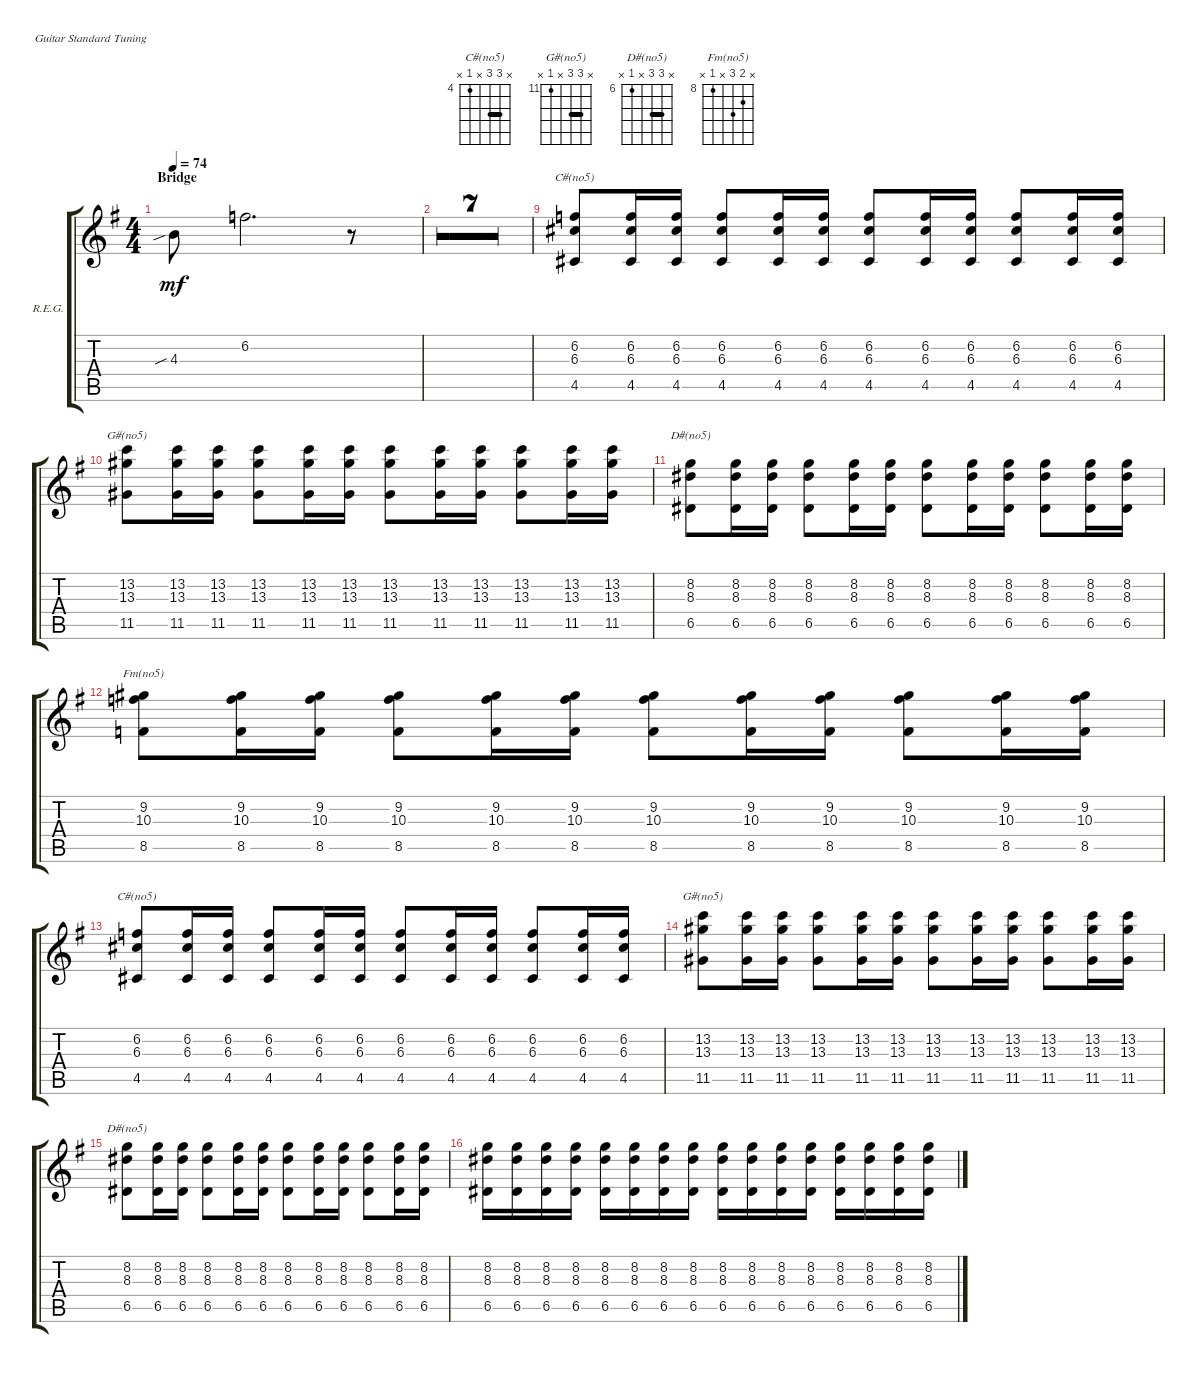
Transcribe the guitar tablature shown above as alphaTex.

\defaultSystemsLayout 4
\bracketExtendMode groupsimilarinstruments
\firstSystemTrackNameOrientation horizontal
\otherSystemsTrackNameOrientation horizontal
\track ("Rhythm Electric Guitar" "R.E.G.") {multiBarRest instrument electricguitarclean}
\staff {score tabs}
\tuning (E4 B3 G3 D3 A2 E2)
\chord ("C#(no5)" x 6 6 x 4 x) {firstfret 4 barre 6}
\chord ("G#(no5)" x 13 13 x 11 x) {firstfret 11 barre 13}
\chord ("D#(no5)" x 8 8 x 6 x) {firstfret 6 barre 8}
\chord ("Fm(no5)" x 9 10 x 8 x) {firstfret 8}
\ts (4 4)
\section ("" "Bridge")
\tempo 74
\clef g2
\ks g
4.3{sib}.8{lyrics (0 "") lyrics (1 "") lyrics (2 "") lyrics (3 "") lyrics (4 "") dy mf} 6.2.2{d lyrics (0 "") lyrics (1 "") lyrics (2 "") lyrics (3 "") lyrics (4 "")} r.8 |
|
|
|
|
r.1 |
r.1 |
|
(6.3 4.5 6.2).8{ch "C#(no5)" lyrics (0 "") lyrics (1 "") lyrics (2 "") lyrics (3 "") lyrics (4 "")} (6.3 6.2 4.5).16{lyrics (0 "") lyrics (1 "") lyrics (2 "") lyrics (3 "") lyrics (4 "")} (6.3 6.2 4.5).16{lyrics (0 "") lyrics (1 "") lyrics (2 "") lyrics (3 "") lyrics (4 "")} (6.3 6.2 4.5).8{lyrics (0 "") lyrics (1 "") lyrics (2 "") lyrics (3 "") lyrics (4 "")} (6.3 6.2 4.5).16{lyrics (0 "") lyrics (1 "") lyrics (2 "") lyrics (3 "") lyrics (4 "")} (6.3 6.2 4.5).16{lyrics (0 "") lyrics (1 "") lyrics (2 "") lyrics (3 "") lyrics (4 "")} (6.3 6.2 4.5).8{lyrics (0 "") lyrics (1 "") lyrics (2 "") lyrics (3 "") lyrics (4 "")} (6.3 6.2 4.5).16{lyrics (0 "") lyrics (1 "") lyrics (2 "") lyrics (3 "") lyrics (4 "")} (6.3 6.2 4.5).16{lyrics (0 "") lyrics (1 "") lyrics (2 "") lyrics (3 "") lyrics (4 "")} (6.3 6.2 4.5).8{lyrics (0 "") lyrics (1 "") lyrics (2 "") lyrics (3 "") lyrics (4 "")} (6.3 6.2 4.5).16{lyrics (0 "") lyrics (1 "") lyrics (2 "") lyrics (3 "") lyrics (4 "")} (6.3 6.2 4.5).16{lyrics (0 "") lyrics (1 "") lyrics (2 "") lyrics (3 "") lyrics (4 "")} |
(11.5 13.3 13.2).8{ch "G#(no5)" lyrics (0 "") lyrics (1 "") lyrics (2 "") lyrics (3 "") lyrics (4 "")} (11.5 13.3 13.2).16{lyrics (0 "") lyrics (1 "") lyrics (2 "") lyrics (3 "") lyrics (4 "")} (11.5 13.3 13.2).16{lyrics (0 "") lyrics (1 "") lyrics (2 "") lyrics (3 "") lyrics (4 "")} (11.5 13.3 13.2).8{lyrics (0 "") lyrics (1 "") lyrics (2 "") lyrics (3 "") lyrics (4 "")} (11.5 13.3 13.2).16{lyrics (0 "") lyrics (1 "") lyrics (2 "") lyrics (3 "") lyrics (4 "")} (11.5 13.3 13.2).16{lyrics (0 "") lyrics (1 "") lyrics (2 "") lyrics (3 "") lyrics (4 "")} (11.5 13.3 13.2).8{lyrics (0 "") lyrics (1 "") lyrics (2 "") lyrics (3 "") lyrics (4 "")} (11.5 13.3 13.2).16{lyrics (0 "") lyrics (1 "") lyrics (2 "") lyrics (3 "") lyrics (4 "")} (11.5 13.3 13.2).16{lyrics (0 "") lyrics (1 "") lyrics (2 "") lyrics (3 "") lyrics (4 "")} (11.5 13.3 13.2).8{lyrics (0 "") lyrics (1 "") lyrics (2 "") lyrics (3 "") lyrics (4 "")} (11.5 13.3 13.2).16{lyrics (0 "") lyrics (1 "") lyrics (2 "") lyrics (3 "") lyrics (4 "")} (11.5 13.3 13.2).16{lyrics (0 "") lyrics (1 "") lyrics (2 "") lyrics (3 "") lyrics (4 "")} |
(6.5 8.3 8.2).8{ch "D#(no5)" lyrics (0 "") lyrics (1 "") lyrics (2 "") lyrics (3 "") lyrics (4 "")} (8.3 8.2 6.5).16{lyrics (0 "") lyrics (1 "") lyrics (2 "") lyrics (3 "") lyrics (4 "")} (8.3 8.2 6.5).16{lyrics (0 "") lyrics (1 "") lyrics (2 "") lyrics (3 "") lyrics (4 "")} (6.5 8.3 8.2).8{lyrics (0 "") lyrics (1 "") lyrics (2 "") lyrics (3 "") lyrics (4 "")} (6.5 8.2 8.3).16{lyrics (0 "") lyrics (1 "") lyrics (2 "") lyrics (3 "") lyrics (4 "")} (6.5 8.3 8.2).16{lyrics (0 "") lyrics (1 "") lyrics (2 "") lyrics (3 "") lyrics (4 "")} (6.5 8.2 8.3).8{lyrics (0 "") lyrics (1 "") lyrics (2 "") lyrics (3 "") lyrics (4 "")} (6.5 8.3 8.2).16{lyrics (0 "") lyrics (1 "") lyrics (2 "") lyrics (3 "") lyrics (4 "")} (6.5 8.2 8.3).16{lyrics (0 "") lyrics (1 "") lyrics (2 "") lyrics (3 "") lyrics (4 "")} (6.5 8.3 8.2).8{lyrics (0 "") lyrics (1 "") lyrics (2 "") lyrics (3 "") lyrics (4 "")} (6.5 8.2 8.3).16{lyrics (0 "") lyrics (1 "") lyrics (2 "") lyrics (3 "") lyrics (4 "")} (6.5 8.3 8.2).16{lyrics (0 "") lyrics (1 "") lyrics (2 "") lyrics (3 "") lyrics (4 "")} |
(8.5 10.3 9.2).8{ch "Fm(no5)" lyrics (0 "") lyrics (1 "") lyrics (2 "") lyrics (3 "") lyrics (4 "")} (8.5 9.2 10.3).16{lyrics (0 "") lyrics (1 "") lyrics (2 "") lyrics (3 "") lyrics (4 "")} (8.5 9.2 10.3).16{lyrics (0 "") lyrics (1 "") lyrics (2 "") lyrics (3 "") lyrics (4 "")} (8.5 9.2 10.3).8{lyrics (0 "") lyrics (1 "") lyrics (2 "") lyrics (3 "") lyrics (4 "")} (8.5 9.2 10.3).16{lyrics (0 "") lyrics (1 "") lyrics (2 "") lyrics (3 "") lyrics (4 "")} (8.5 9.2 10.3).16{lyrics (0 "") lyrics (1 "") lyrics (2 "") lyrics (3 "") lyrics (4 "")} (8.5 9.2 10.3).8{lyrics (0 "") lyrics (1 "") lyrics (2 "") lyrics (3 "") lyrics (4 "")} (8.5 9.2 10.3).16{lyrics (0 "") lyrics (1 "") lyrics (2 "") lyrics (3 "") lyrics (4 "")} (8.5 9.2 10.3).16{lyrics (0 "") lyrics (1 "") lyrics (2 "") lyrics (3 "") lyrics (4 "")} (8.5 9.2 10.3).8{lyrics (0 "") lyrics (1 "") lyrics (2 "") lyrics (3 "") lyrics (4 "")} (8.5 9.2 10.3).16{lyrics (0 "") lyrics (1 "") lyrics (2 "") lyrics (3 "") lyrics (4 "")} (8.5 9.2 10.3).16{lyrics (0 "") lyrics (1 "") lyrics (2 "") lyrics (3 "") lyrics (4 "")} |
(4.5 6.3 6.2).8{ch "C#(no5)" lyrics (0 "") lyrics (1 "") lyrics (2 "") lyrics (3 "") lyrics (4 "")} (4.5 6.3 6.2).16{lyrics (0 "") lyrics (1 "") lyrics (2 "") lyrics (3 "") lyrics (4 "")} (4.5 6.2 6.3).16{lyrics (0 "") lyrics (1 "") lyrics (2 "") lyrics (3 "") lyrics (4 "")} (4.5 6.3 6.2).8{lyrics (0 "") lyrics (1 "") lyrics (2 "") lyrics (3 "") lyrics (4 "")} (4.5 6.2 6.3).16{lyrics (0 "") lyrics (1 "") lyrics (2 "") lyrics (3 "") lyrics (4 "")} (4.5 6.3 6.2).16{lyrics (0 "") lyrics (1 "") lyrics (2 "") lyrics (3 "") lyrics (4 "")} (4.5 6.2 6.3).8{lyrics (0 "") lyrics (1 "") lyrics (2 "") lyrics (3 "") lyrics (4 "")} (4.5 6.3 6.2).16{lyrics (0 "") lyrics (1 "") lyrics (2 "") lyrics (3 "") lyrics (4 "")} (4.5 6.2 6.3).16{lyrics (0 "") lyrics (1 "") lyrics (2 "") lyrics (3 "") lyrics (4 "")} (4.5 6.3 6.2).8{lyrics (0 "") lyrics (1 "") lyrics (2 "") lyrics (3 "") lyrics (4 "")} (4.5 6.3 6.2).16{lyrics (0 "") lyrics (1 "") lyrics (2 "") lyrics (3 "") lyrics (4 "")} (4.5 6.2 6.3).16{lyrics (0 "") lyrics (1 "") lyrics (2 "") lyrics (3 "") lyrics (4 "")} |
(11.5 13.3 13.2).8{ch "G#(no5)" lyrics (0 "") lyrics (1 "") lyrics (2 "") lyrics (3 "") lyrics (4 "")} (11.5 13.3 13.2).16{lyrics (0 "") lyrics (1 "") lyrics (2 "") lyrics (3 "") lyrics (4 "")} (11.5 13.2 13.3).16{lyrics (0 "") lyrics (1 "") lyrics (2 "") lyrics (3 "") lyrics (4 "")} (11.5 13.2 13.3).8{lyrics (0 "") lyrics (1 "") lyrics (2 "") lyrics (3 "") lyrics (4 "")} (11.5 13.2 13.3).16{lyrics (0 "") lyrics (1 "") lyrics (2 "") lyrics (3 "") lyrics (4 "")} (11.5 13.2 13.3).16{lyrics (0 "") lyrics (1 "") lyrics (2 "") lyrics (3 "") lyrics (4 "")} (11.5 13.2 13.3).8{lyrics (0 "") lyrics (1 "") lyrics (2 "") lyrics (3 "") lyrics (4 "")} (11.5 13.2 13.3).16{lyrics (0 "") lyrics (1 "") lyrics (2 "") lyrics (3 "") lyrics (4 "")} (11.5 13.2 13.3).16{lyrics (0 "") lyrics (1 "") lyrics (2 "") lyrics (3 "") lyrics (4 "")} (11.5 13.2 13.3).8{lyrics (0 "") lyrics (1 "") lyrics (2 "") lyrics (3 "") lyrics (4 "")} (11.5 13.2 13.3).16{lyrics (0 "") lyrics (1 "") lyrics (2 "") lyrics (3 "") lyrics (4 "")} (11.5 13.2 13.3).16{lyrics (0 "") lyrics (1 "") lyrics (2 "") lyrics (3 "") lyrics (4 "")} |
(6.5 8.3 8.2).8{ch "D#(no5)" lyrics (0 "") lyrics (1 "") lyrics (2 "") lyrics (3 "") lyrics (4 "")} (6.5 8.3 8.2).16{lyrics (0 "") lyrics (1 "") lyrics (2 "") lyrics (3 "") lyrics (4 "")} (6.5 8.2 8.3).16{lyrics (0 "") lyrics (1 "") lyrics (2 "") lyrics (3 "") lyrics (4 "")} (6.5 8.3 8.2).8{lyrics (0 "") lyrics (1 "") lyrics (2 "") lyrics (3 "") lyrics (4 "")} (6.5 8.2 8.3).16{lyrics (0 "") lyrics (1 "") lyrics (2 "") lyrics (3 "") lyrics (4 "")} (6.5 8.3 8.2).16{lyrics (0 "") lyrics (1 "") lyrics (2 "") lyrics (3 "") lyrics (4 "")} (6.5 8.2 8.3).8{lyrics (0 "") lyrics (1 "") lyrics (2 "") lyrics (3 "") lyrics (4 "")} (6.5 8.3 8.2).16{lyrics (0 "") lyrics (1 "") lyrics (2 "") lyrics (3 "") lyrics (4 "")} (6.5 8.2 8.3).16{lyrics (0 "") lyrics (1 "") lyrics (2 "") lyrics (3 "") lyrics (4 "")} (6.5 8.3 8.2).8{lyrics (0 "") lyrics (1 "") lyrics (2 "") lyrics (3 "") lyrics (4 "")} (6.5 8.2 8.3).16{lyrics (0 "") lyrics (1 "") lyrics (2 "") lyrics (3 "") lyrics (4 "")} (6.5 8.3 8.2).16{lyrics (0 "") lyrics (1 "") lyrics (2 "") lyrics (3 "") lyrics (4 "")} |
(6.5 8.3 8.2).16{lyrics (0 "") lyrics (1 "") lyrics (2 "") lyrics (3 "") lyrics (4 "")} (6.5 8.2 8.3).16{lyrics (0 "") lyrics (1 "") lyrics (2 "") lyrics (3 "") lyrics (4 "")} (6.5 8.2 8.3).16{lyrics (0 "") lyrics (1 "") lyrics (2 "") lyrics (3 "") lyrics (4 "")} (6.5 8.2 8.3).16{lyrics (0 "") lyrics (1 "") lyrics (2 "") lyrics (3 "") lyrics (4 "")} (6.5 8.2 8.3).16{lyrics (0 "") lyrics (1 "") lyrics (2 "") lyrics (3 "") lyrics (4 "")} (6.5 8.2 8.3).16{lyrics (0 "") lyrics (1 "") lyrics (2 "") lyrics (3 "") lyrics (4 "")} (6.5 8.2 8.3).16{lyrics (0 "") lyrics (1 "") lyrics (2 "") lyrics (3 "") lyrics (4 "")} (6.5 8.2 8.3).16{lyrics (0 "") lyrics (1 "") lyrics (2 "") lyrics (3 "") lyrics (4 "")} (6.5 8.2 8.3).16{lyrics (0 "") lyrics (1 "") lyrics (2 "") lyrics (3 "") lyrics (4 "")} (6.5 8.2 8.3).16{lyrics (0 "") lyrics (1 "") lyrics (2 "") lyrics (3 "") lyrics (4 "")} (6.5 8.2 8.3).16{lyrics (0 "") lyrics (1 "") lyrics (2 "") lyrics (3 "") lyrics (4 "")} (6.5 8.2 8.3).16{lyrics (0 "") lyrics (1 "") lyrics (2 "") lyrics (3 "") lyrics (4 "")} (6.5 8.3 8.2).16{lyrics (0 "") lyrics (1 "") lyrics (2 "") lyrics (3 "") lyrics (4 "")} (6.5 8.3 8.2).16{lyrics (0 "") lyrics (1 "") lyrics (2 "") lyrics (3 "") lyrics (4 "")} (6.5 8.2 8.3).16{lyrics (0 "") lyrics (1 "") lyrics (2 "") lyrics (3 "") lyrics (4 "")} (6.5 8.3 8.2).16{lyrics (0 "") lyrics (1 "") lyrics (2 "") lyrics (3 "") lyrics (4 "")}
